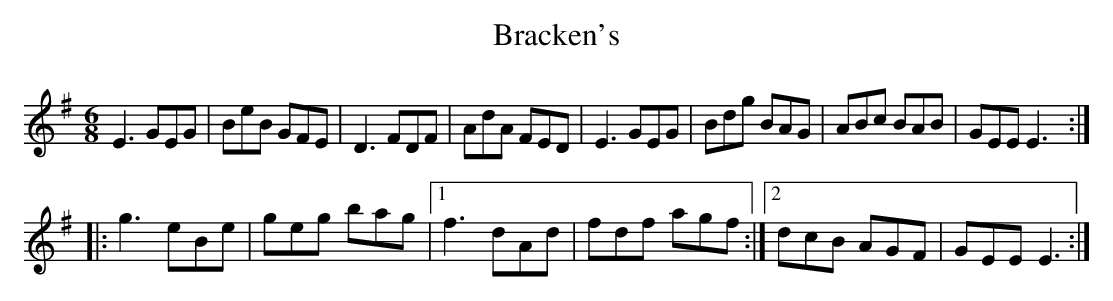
X:1
T:Bracken's
M:6/8
L:1/8
M:6/8
K:G %i.e. Em
E3 GEG | BeB GFE | D3 FDF | AdA FED | E3 GEG | Bdg BAG | ABc BAB | GEE E3 ::
g3 eBe | geg bag |1f3 dAd | fdf agf :|2 dcB AGF | GEE E3 :|
